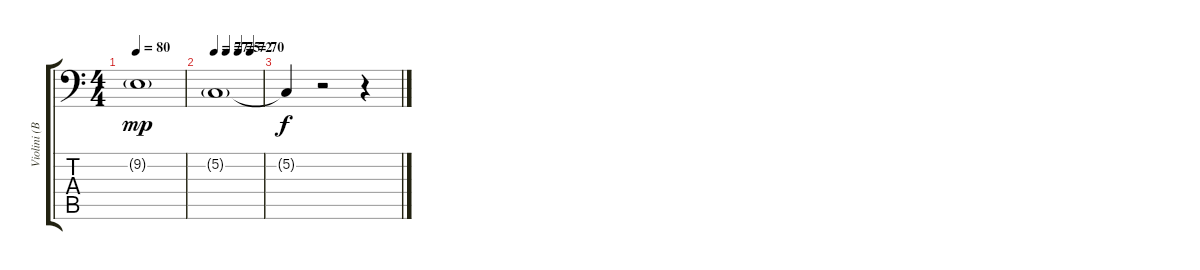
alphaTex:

\track ("Violini (B)" "Violini (B") {instrument stringensemble2}
\staff {score tabs}
\tuning (C3 G2 D2 A1 E1 B0) {hide}
\ts (4 4)
\tempo 80
\clef f4
\ks c
9.2{g}.1{dy mp} |
\tempo 77
\tempo (75 0.25)
\tempo (72 0.5)
\tempo (70 0.75)
5.2{g}.1 |
5.2{t}.4{dy f} r.2 r.4
